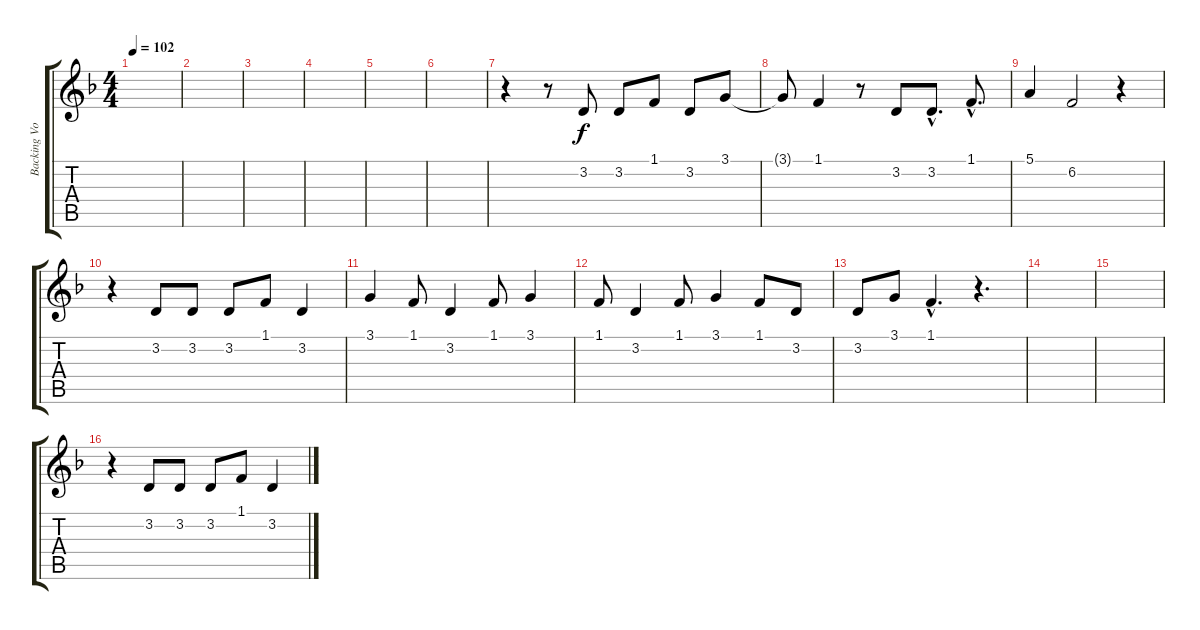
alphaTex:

\track ("Backing Vocals" "Backing Vo") {instrument synthstrings2}
\staff {score tabs}
\tuning (E4 B3 G3 D3 A2 E2) {hide}
\ts (4 4)
\tempo 102
\clef g2
\ks dminor
|
|
|
|
|
|
r.4 r.8 3.2.8 3.2.8 1.1.8 3.2.8 3.1.8 |
3.1{t}.8 1.1.4 r.8 3.2.8 3.2{hac}.8{d} 1.1{hac}.8{d} |
5.1.4 6.2.2 r.4 |
r.4 3.2.8 3.2.8 3.2.8 1.1.8 3.2.4 |
3.1.4 1.1.8 3.2.4 1.1.8 3.1.4 |
1.1.8 3.2.4 1.1.8 3.1.4 1.1.8 3.2.8 |
3.2.8 3.1.8 1.1{hac}.4{d} r.4{d} |
|
|
r.4 3.2.8 3.2.8 3.2.8 1.1.8 3.2.4
